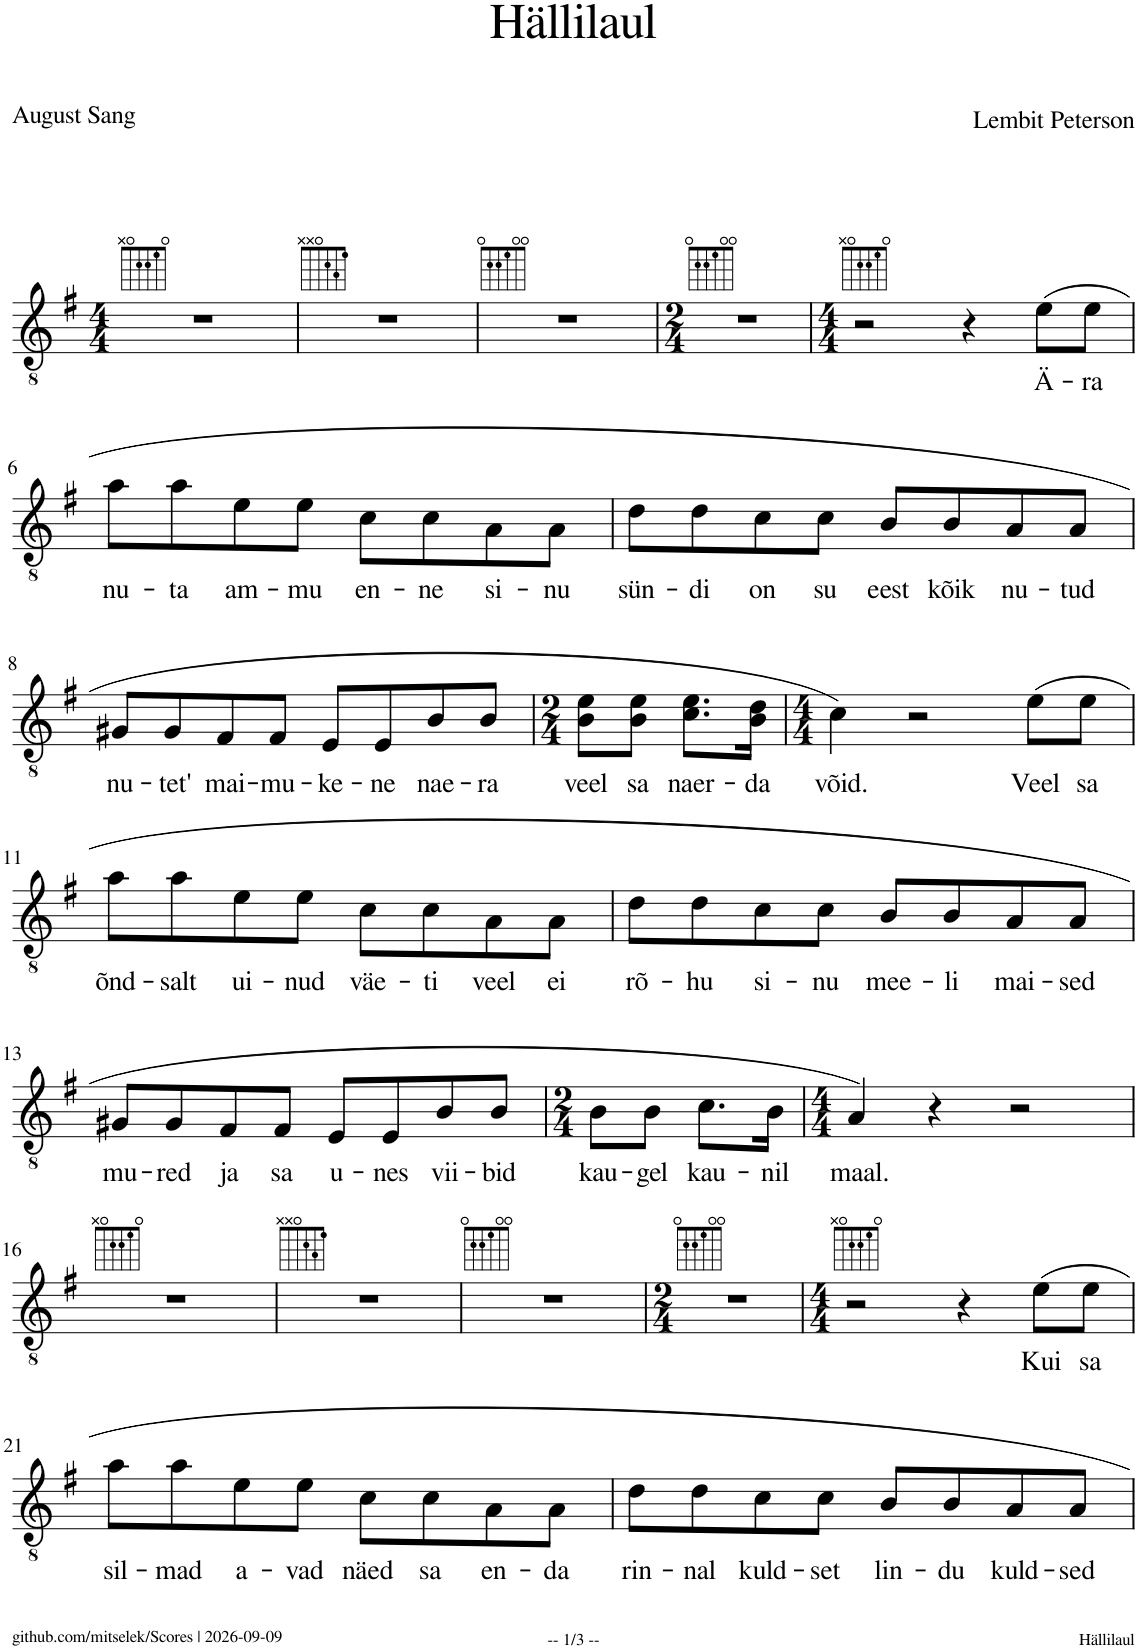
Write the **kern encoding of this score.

**kern	**text
*part1	*part1
*staff1	*staff1
*I"Guitar	*
*I'Guit.	*
*clefGv2	*
*k[f#]	*
*M4/4	*
=1	=1
1r	.
=2	=2
1r	.
=3	=3
1r	.
=4	=4
*M2/4	*
2r	.
=5	=5
*M4/4	*
2r	.
4r	.
!	!LO:LY:b
(8e\L	Ä-
!	!LO:LY:b
8e\J	-ra
!!LO:LB:g=z
=6	=6
!	!LO:LY:b
8a\L	nu-
!	!LO:LY:b
8a\	-ta
!	!LO:LY:b
8e\	am-
!	!LO:LY:b
8e\J	-mu
!	!LO:LY:b
8c\L	en-
!	!LO:LY:b
8c\	-ne
!	!LO:LY:b
8A\	si-
!	!LO:LY:b
8A\J	-nu
=7	=7
!	!LO:LY:b
8d\L	sün-
!	!LO:LY:b
8d\	-di
!	!LO:LY:b
8c\	on
!	!LO:LY:b
8c\J	su
!	!LO:LY:b
8B/L	eest
!	!LO:LY:b
8B/	kõik
!	!LO:LY:b
8A/	nu-
!	!LO:LY:b
8A/J	-tud
!!LO:LB:g=z
=8	=8
!	!LO:LY:b
8G#X/L	nu-
!	!LO:LY:b
8G#/	-tet'
!	!LO:LY:b
8F#/	mai-
!	!LO:LY:b
8F#/J	-mu-
!	!LO:LY:b
8E/L	-ke-
!	!LO:LY:b
8E/	-ne
!	!LO:LY:b
8B/	nae-
!	!LO:LY:b
8B/J	-ra
=9	=9
*M2/4	*
!	!LO:LY:b
8B\ 8e\L	veel
!	!LO:LY:b
8B\ 8e\J	sa
!	!LO:LY:b
8.c\ 8.e\L	naer-
!	!LO:LY:b
16B\ 16d\Jk	-da
=10	=10
*M4/4	*
!	!LO:LY:b
4c\)	võid.
2r	.
!	!LO:LY:b
(8e\L	Veel
!	!LO:LY:b
8e\J	sa
!!LO:LB:g=z
=11	=11
!	!LO:LY:b
8a\L	õnd-
!	!LO:LY:b
8a\	-salt
!	!LO:LY:b
8e\	ui-
!	!LO:LY:b
8e\J	-nud
!	!LO:LY:b
8c\L	väe-
!	!LO:LY:b
8c\	-ti
!	!LO:LY:b
8A\	veel
!	!LO:LY:b
8A\J	ei
=12	=12
!	!LO:LY:b
8d\L	rõ-
!	!LO:LY:b
8d\	-hu
!	!LO:LY:b
8c\	si-
!	!LO:LY:b
8c\J	-nu
!	!LO:LY:b
8B/L	mee-
!	!LO:LY:b
8B/	-li
!	!LO:LY:b
8A/	mai-
!	!LO:LY:b
8A/J	-sed
!!LO:LB:g=z
=13	=13
!	!LO:LY:b
8G#X/L	mu-
!	!LO:LY:b
8G#/	-red
!	!LO:LY:b
8F#/	ja
!	!LO:LY:b
8F#/J	sa
!	!LO:LY:b
8E/L	u-
!	!LO:LY:b
8E/	-nes
!	!LO:LY:b
8B/	vii-
!	!LO:LY:b
8B/J	-bid
=14	=14
*M2/4	*
!	!LO:LY:b
8B\L	kau-
!	!LO:LY:b
8B\J	-gel
!	!LO:LY:b
8.c\L	kau-
!	!LO:LY:b
16B\Jk	-nil
=15	=15
*M4/4	*
!	!LO:LY:b
4A/)	maal.
4r	.
2r	.
!!LO:LB:g=z
=16	=16
1r	.
=17	=17
1r	.
=18	=18
1r	.
=19	=19
*M2/4	*
2r	.
=20	=20
*M4/4	*
2r	.
4r	.
!	!LO:LY:b
8e\L	Kui
!	!LO:LY:b
8e\J	sa
!!LO:LB:g=z
=21	=21
!	!LO:LY:b
8a\L	sil-
!	!LO:LY:b
8a\	-mad
!	!LO:LY:b
8e\	a-
!	!LO:LY:b
8e\J	-vad
!	!LO:LY:b
8c\L	näed
!	!LO:LY:b
8c\	sa
!	!LO:LY:b
8A\	en-
!	!LO:LY:b
8A\J	-da
=22	=22
!	!LO:LY:b
8d\L	rin-
!	!LO:LY:b
8d\	-nal
!	!LO:LY:b
8c\	kuld-
!	!LO:LY:b
8c\J	-set
!	!LO:LY:b
8B/L	lin-
!	!LO:LY:b
8B/	-du
!	!LO:LY:b
8A/	kuld-
!	!LO:LY:b
8A/J	-sed
=	=
*-	*-
